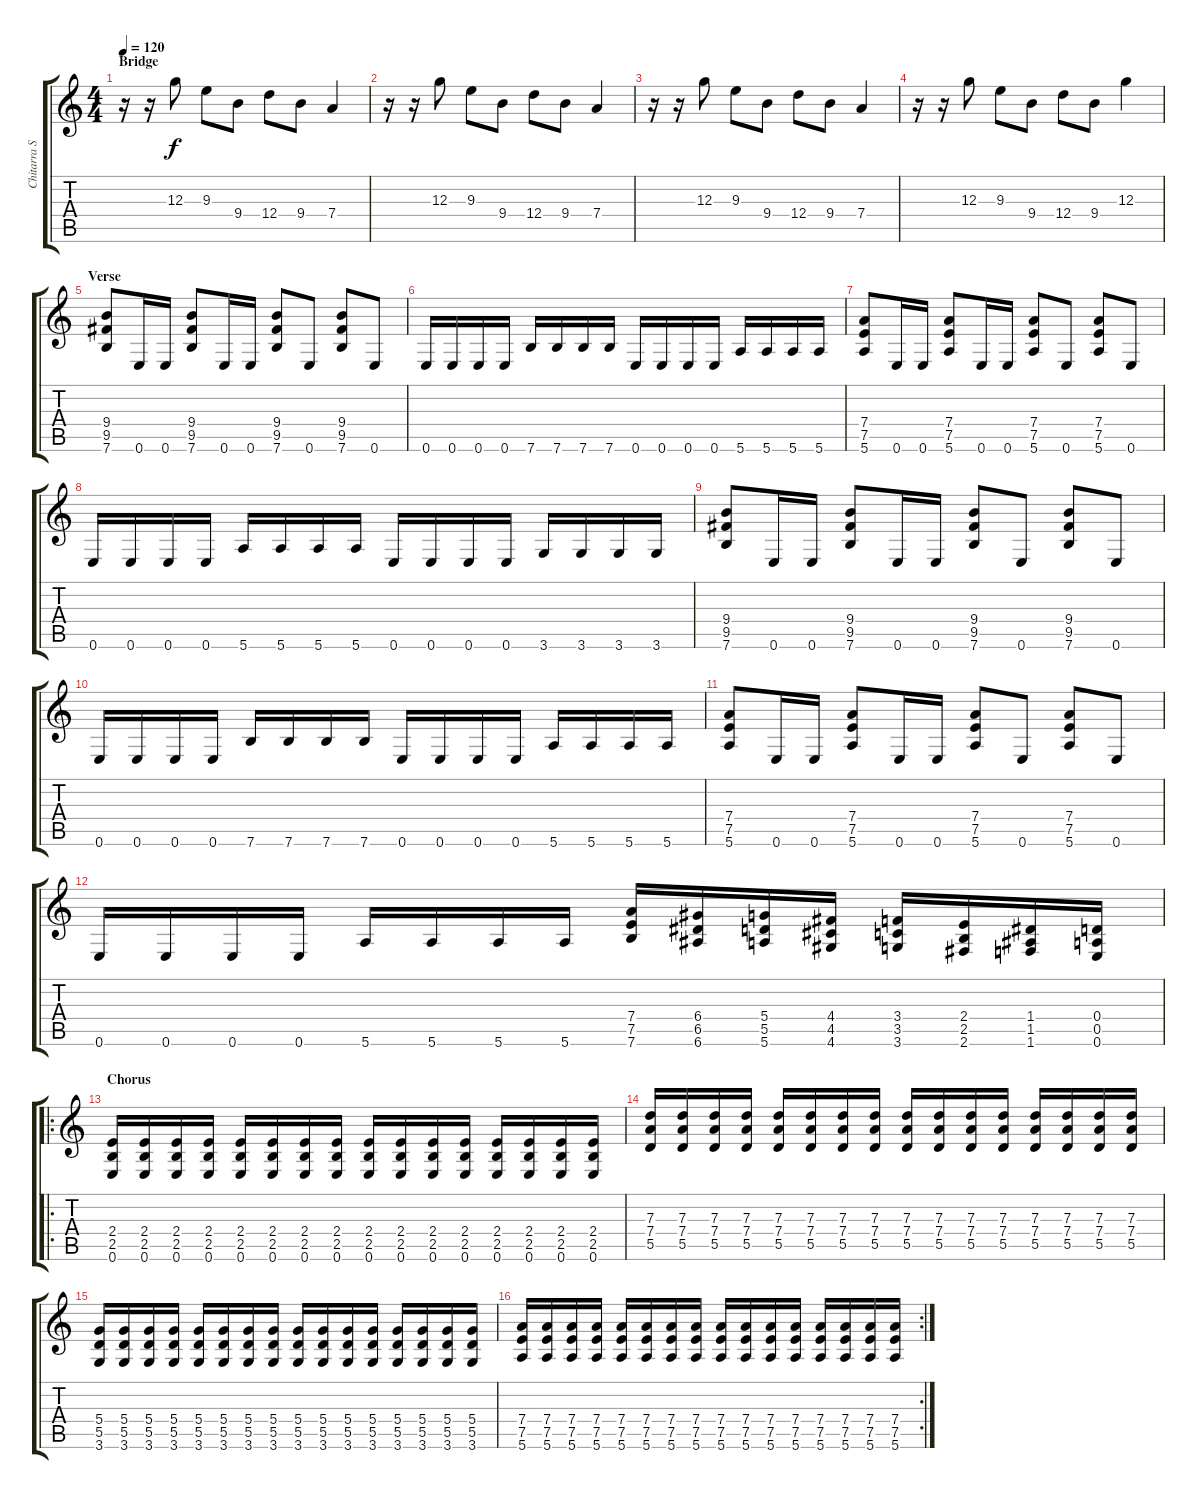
\track ("Chitarra Solista" "Chitarra S") {instrument distortionguitar}
\staff {score tabs}
\tuning (E4 B3 G3 D3 A2 E2) {hide}
\ts (4 4)
\section ("" "Bridge")
\tempo 120
\clef g2
\ks c
r.16{dy f} r.16 12.3.8{volume 13 instrument overdrivenguitar} 9.3.8 9.4.8 12.4.8 9.4.8 7.4.4 |
r.16 r.16 12.3.8 9.3.8 9.4.8 12.4.8 9.4.8 7.4.4 |
r.16 r.16 12.3.8 9.3.8 9.4.8 12.4.8 9.4.8 7.4.4 |
r.16 r.16 12.3.8 9.3.8 9.4.8 12.4.8 9.4.8 12.3.4 |
\section ("" "Verse")
(9.4 9.5 7.6).8{volume 7 instrument overdrivenguitar} 0.6.16 0.6.16 (9.4 9.5 7.6).8 0.6.16 0.6.16 (9.4 9.5 7.6).8 0.6.8 (9.4 9.5 7.6).8 0.6.8 |
0.6.16 0.6.16 0.6.16 0.6.16 7.6.16 7.6.16 7.6.16 7.6.16 0.6.16 0.6.16 0.6.16 0.6.16 5.6.16 5.6.16 5.6.16 5.6.16 |
(7.4 7.5 5.6).8 0.6.16 0.6.16 (7.4 7.5 5.6).8 0.6.16 0.6.16 (7.4 7.5 5.6).8 0.6.8 (7.4 7.5 5.6).8 0.6.8 |
0.6.16 0.6.16 0.6.16 0.6.16 5.6.16 5.6.16 5.6.16 5.6.16 0.6.16 0.6.16 0.6.16 0.6.16 3.6.16 3.6.16 3.6.16 3.6.16 |
(9.4 9.5 7.6).8 0.6.16 0.6.16 (9.4 9.5 7.6).8 0.6.16 0.6.16 (9.4 9.5 7.6).8 0.6.8 (9.4 9.5 7.6).8 0.6.8 |
0.6.16 0.6.16 0.6.16 0.6.16 7.6.16 7.6.16 7.6.16 7.6.16 0.6.16 0.6.16 0.6.16 0.6.16 5.6.16 5.6.16 5.6.16 5.6.16 |
(7.4 7.5 5.6).8 0.6.16 0.6.16 (7.4 7.5 5.6).8 0.6.16 0.6.16 (7.4 7.5 5.6).8 0.6.8 (7.4 7.5 5.6).8 0.6.8 |
0.6.16 0.6.16 0.6.16 0.6.16 5.6.16 5.6.16 5.6.16 5.6.16 (7.4 7.5 7.6).16{volume 12 instrument guitarharmonics} (6.4 6.5 6.6).16 (5.4 5.5 5.6).16 (4.4 4.5 4.6).16 (3.4 3.5 3.6).16 (2.4 2.5 2.6).16 (1.4 1.5 1.6).16 (0.4 0.5 0.6).16 |
\ro
\section ("" "Chorus")
(2.4 2.5 0.6).16{volume 12 instrument distortionguitar} (2.4 2.5 0.6).16 (2.4 2.5 0.6).16 (2.4 2.5 0.6).16 (2.4 2.5 0.6).16 (2.4 2.5 0.6).16 (2.4 2.5 0.6).16 (2.4 2.5 0.6).16 (2.4 2.5 0.6).16 (2.4 2.5 0.6).16 (2.4 2.5 0.6).16 (2.4 2.5 0.6).16 (2.4 2.5 0.6).16 (2.4 2.5 0.6).16 (2.4 2.5 0.6).16 (2.4 2.5 0.6).16 |
(7.3 7.4 5.5).16 (7.3 7.4 5.5).16 (7.3 7.4 5.5).16 (7.3 7.4 5.5).16 (7.3 7.4 5.5).16 (7.3 7.4 5.5).16 (7.3 7.4 5.5).16 (7.3 7.4 5.5).16 (7.3 7.4 5.5).16 (7.3 7.4 5.5).16 (7.3 7.4 5.5).16 (7.3 7.4 5.5).16 (7.3 7.4 5.5).16 (7.3 7.4 5.5).16 (7.3 7.4 5.5).16 (7.3 7.4 5.5).16 |
(5.4 5.5 3.6).16 (5.4 5.5 3.6).16 (5.4 5.5 3.6).16 (5.4 5.5 3.6).16 (5.4 5.5 3.6).16 (5.4 5.5 3.6).16 (5.4 5.5 3.6).16 (5.4 5.5 3.6).16 (5.4 5.5 3.6).16 (5.4 5.5 3.6).16 (5.4 5.5 3.6).16 (5.4 5.5 3.6).16 (5.4 5.5 3.6).16 (5.4 5.5 3.6).16 (5.4 5.5 3.6).16 (5.4 5.5 3.6).16 |
\rc 2
(7.4 7.5 5.6).16 (7.4 7.5 5.6).16 (7.4 7.5 5.6).16 (7.4 7.5 5.6).16 (7.4 7.5 5.6).16 (7.4 7.5 5.6).16 (7.4 7.5 5.6).16 (7.4 7.5 5.6).16 (7.4 7.5 5.6).16 (7.4 7.5 5.6).16 (7.4 7.5 5.6).16 (7.4 7.5 5.6).16 (7.4 7.5 5.6).16 (7.4 7.5 5.6).16 (7.4 7.5 5.6).16 (7.4 7.5 5.6).16
